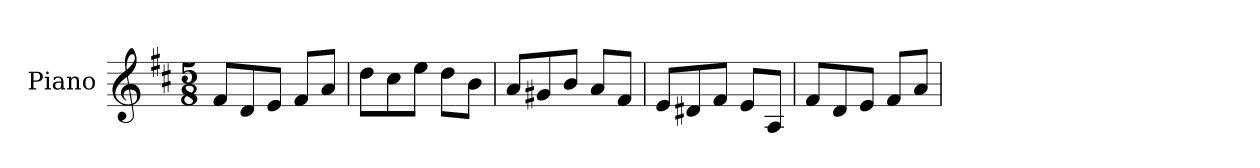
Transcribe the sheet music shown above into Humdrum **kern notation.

**kern
*part1
*staff1
*I"Piano
*I'Pno.
*clefG2
*k[f#c#]
*M5/8
*MM120
=1
8f#/L
8d/
8e/J
8f#/L
8a/J
=2
8dd\L
8cc#\
8ee\J
8dd\L
8b\J
=3
8a/L
8g#X/
8b/J
8a/L
8f#/J
=4
8e/L
8d#X/
8f#/J
8e/L
8A/J
=5
8f#/L
8d/
8e/J
8f#/L
8a/J
=
*-
